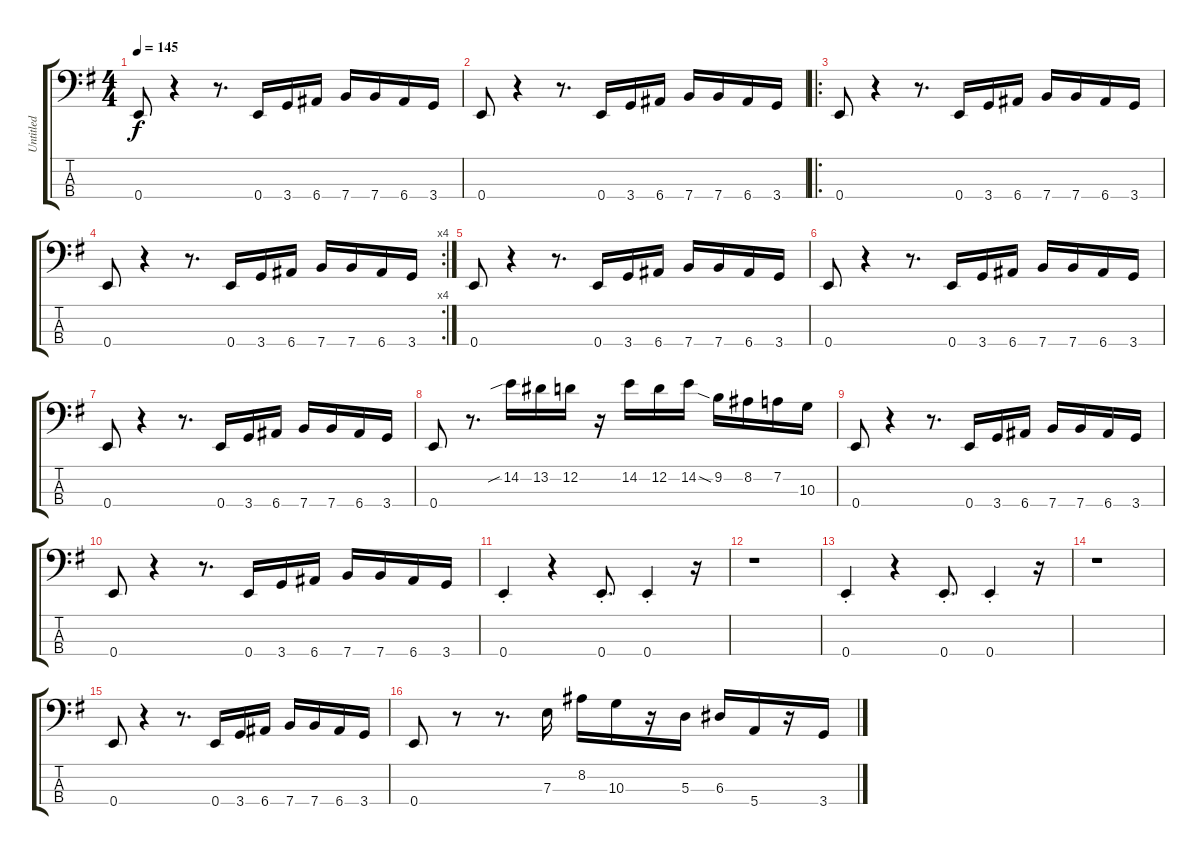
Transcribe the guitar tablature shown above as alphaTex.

\track ("Untitled" "Untitled") {instrument electricbassfinger}
\staff {score tabs}
\tuning (G2 D2 A1 E1) {hide}
\ts (4 4)
\tempo 145
\clef f4
\ks g
0.4.8{dy f} r.4 r.8{d} 0.4.16 3.4.16 6.4.16 7.4.16 7.4.16 6.4.16 3.4.16 |
0.4.8 r.4 r.8{d} 0.4.16 3.4.16 6.4.16 7.4.16 7.4.16 6.4.16 3.4.16 |
\ro
0.4.8 r.4 r.8{d} 0.4.16 3.4.16 6.4.16 7.4.16 7.4.16 6.4.16 3.4.16 |
\rc 4
0.4.8 r.4 r.8{d} 0.4.16 3.4.16 6.4.16 7.4.16 7.4.16 6.4.16 3.4.16 |
0.4.8 r.4 r.8{d} 0.4.16 3.4.16 6.4.16 7.4.16 7.4.16 6.4.16 3.4.16 |
0.4.8 r.4 r.8{d} 0.4.16 3.4.16 6.4.16 7.4.16 7.4.16 6.4.16 3.4.16 |
0.4.8 r.4 r.8{d} 0.4.16 3.4.16 6.4.16 7.4.16 7.4.16 6.4.16 3.4.16 |
0.4.8 r.8{d} 14.2{sib}.16 13.2.16 12.2.16 r.16 14.2.16 12.2.16 14.2.16 9.2{sia}.16 8.2.16 7.2.16 10.3.16 |
0.4.8 r.4 r.8{d} 0.4.16 3.4.16 6.4.16 7.4.16 7.4.16 6.4.16 3.4.16 |
0.4.8 r.4 r.8{d} 0.4.16 3.4.16 6.4.16 7.4.16 7.4.16 6.4.16 3.4.16 |
0.4{st}.4 r.4 0.4{st}.8{d} 0.4{st}.4 r.16 |
r.1 |
0.4{st}.4 r.4 0.4{st}.8{d} 0.4{st}.4 r.16 |
r.1 |
0.4.8 r.4 r.8{d} 0.4.16 3.4.16 6.4.16 7.4.16 7.4.16 6.4.16 3.4.16 |
0.4.8 r.8 r.8{d} 7.3.16 8.2.16 10.3.16 r.16 5.3.16 6.3.16 5.4.16 r.16 3.4.16
